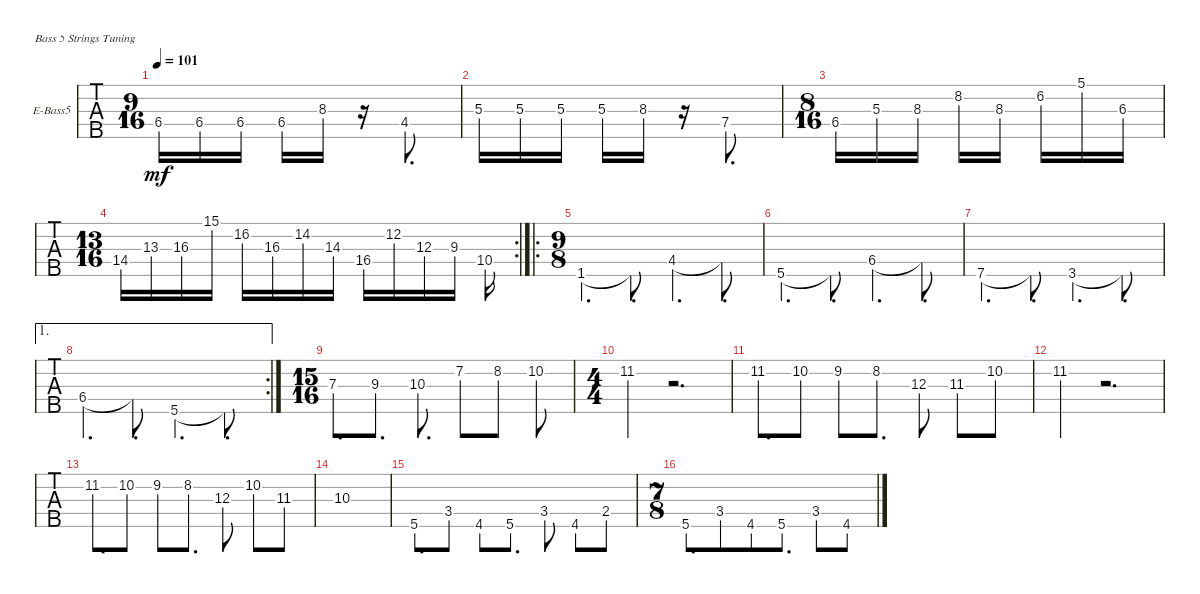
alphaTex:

\defaultSystemsLayout 4
\bracketExtendMode groupsimilarinstruments
\firstSystemTrackNameOrientation horizontal
\otherSystemsTrackNameOrientation horizontal
\track ("Electric Bass" "E-Bass5") {instrument electricbassfinger}
\staff {tabs}
\tuning (G2 D2 A1 E1 B0)
\ts (9 16)
\tempo 101
\clef f4
\ks c
6.4.16{dy mf} 6.4.16 6.4.16 6.4.16 8.3.16 r.16 4.4.8{d} |
5.3.16 5.3.16 5.3.16 5.3.16 8.3.16 r.16 7.4.8{d} |
\ts (8 16)
6.4.16 5.3.16 8.3.16{beam split} 8.2.16{beam merge} 8.3.16{beam split} 6.2.16{beam merge} 5.1.16{beam merge} 6.3.16 |
\rc 2
\ts (13 16)
14.4.16 13.3.16 16.3.16 15.1.16 16.2.16 16.3.16 14.2.16 14.3.16 16.4.16 12.2.16 12.3.16 9.3.16 10.4.16 |
\ro
\ts (9 8)
1.5.4{d} 1.5{t}.8{d} 4.4.4{d} 4.4{t}.8{d} |
5.5.4{d} 5.5{t}.8{d} 6.4.4{d} 6.4{t}.8{d} |
7.5.4{d} 7.5{t}.8{d} 3.5.4{d} 3.5{t}.8{d} |
\ae 1
\rc 2
6.4.4{d} 6.4{t}.8{d} 5.5.4{d} 5.5{t}.8{d} |
\ts (15 16)
7.3.8{d} 9.3.8{d} 10.3.8{d} 7.2.8 8.2.8 10.2.8 |
\ts (4 4)
11.2.4 r.2{d} |
11.2.8{d} 10.2.8 9.2.8 8.2.8{d} 12.3.8 11.3.8 10.2.8 |
11.2.4 r.2{d} |
11.2.8{d} 10.2.8 9.2.8 8.2.8{d} 12.3.8 10.2.8 11.3.8 |
10.3.1 |
5.5.8{d} 3.4.8 4.5.8 5.5.8{d} 3.4.8 4.5.8 2.4.8 |
\ts (7 8)
5.5.8{d} 3.4.8 4.5.8 5.5.8{d} 3.4.8 4.5.8
